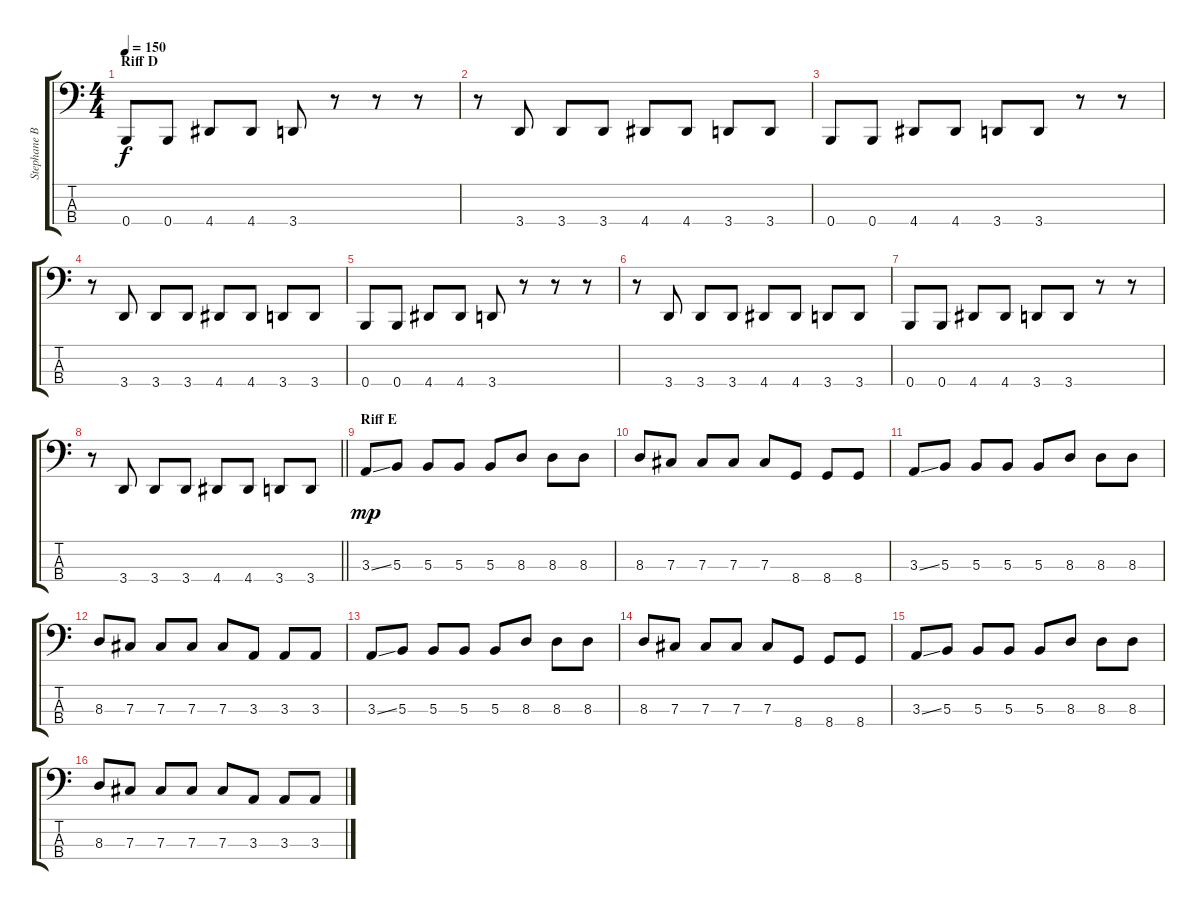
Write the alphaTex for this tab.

\track ("Stephane Barbe" "Stephane B") {instrument electricbasspick}
\staff {score tabs}
\tuning (E2 B1 Gb1 B0) {hide}
\ts (4 4)
\section ("" "Riff D")
\tempo 150
\clef f4
\ks c
0.4.8{dy f} 0.4.8 4.4.8 4.4.8 3.4.8 r.8 r.8 r.8 |
r.8 3.4.8 3.4.8 3.4.8 4.4.8 4.4.8 3.4.8 3.4.8 |
0.4.8 0.4.8 4.4.8 4.4.8 3.4.8 3.4.8 r.8 r.8 |
r.8 3.4.8 3.4.8 3.4.8 4.4.8 4.4.8 3.4.8 3.4.8 |
0.4.8 0.4.8 4.4.8 4.4.8 3.4.8 r.8 r.8 r.8 |
r.8 3.4.8 3.4.8 3.4.8 4.4.8 4.4.8 3.4.8 3.4.8 |
0.4.8 0.4.8 4.4.8 4.4.8 3.4.8 3.4.8 r.8 r.8 |
\barLineRight lightlight
r.8 3.4.8 3.4.8 3.4.8 4.4.8 4.4.8 3.4.8 3.4.8 |
\section ("" "Riff E")
3.3{ss}.8{dy mp} 5.3.8 5.3.8 5.3.8 5.3.8 8.3.8 8.3.8 8.3.8 |
8.3.8 7.3.8 7.3.8 7.3.8 7.3.8 8.4.8 8.4.8 8.4.8 |
3.3{ss}.8 5.3.8 5.3.8 5.3.8 5.3.8 8.3.8 8.3.8 8.3.8 |
8.3.8 7.3.8 7.3.8 7.3.8 7.3.8 3.3.8 3.3.8 3.3.8 |
3.3{ss}.8 5.3.8 5.3.8 5.3.8 5.3.8 8.3.8 8.3.8 8.3.8 |
8.3.8 7.3.8 7.3.8 7.3.8 7.3.8 8.4.8 8.4.8 8.4.8 |
3.3{ss}.8 5.3.8 5.3.8 5.3.8 5.3.8 8.3.8 8.3.8 8.3.8 |
8.3.8 7.3.8 7.3.8 7.3.8 7.3.8 3.3.8 3.3.8 3.3.8
